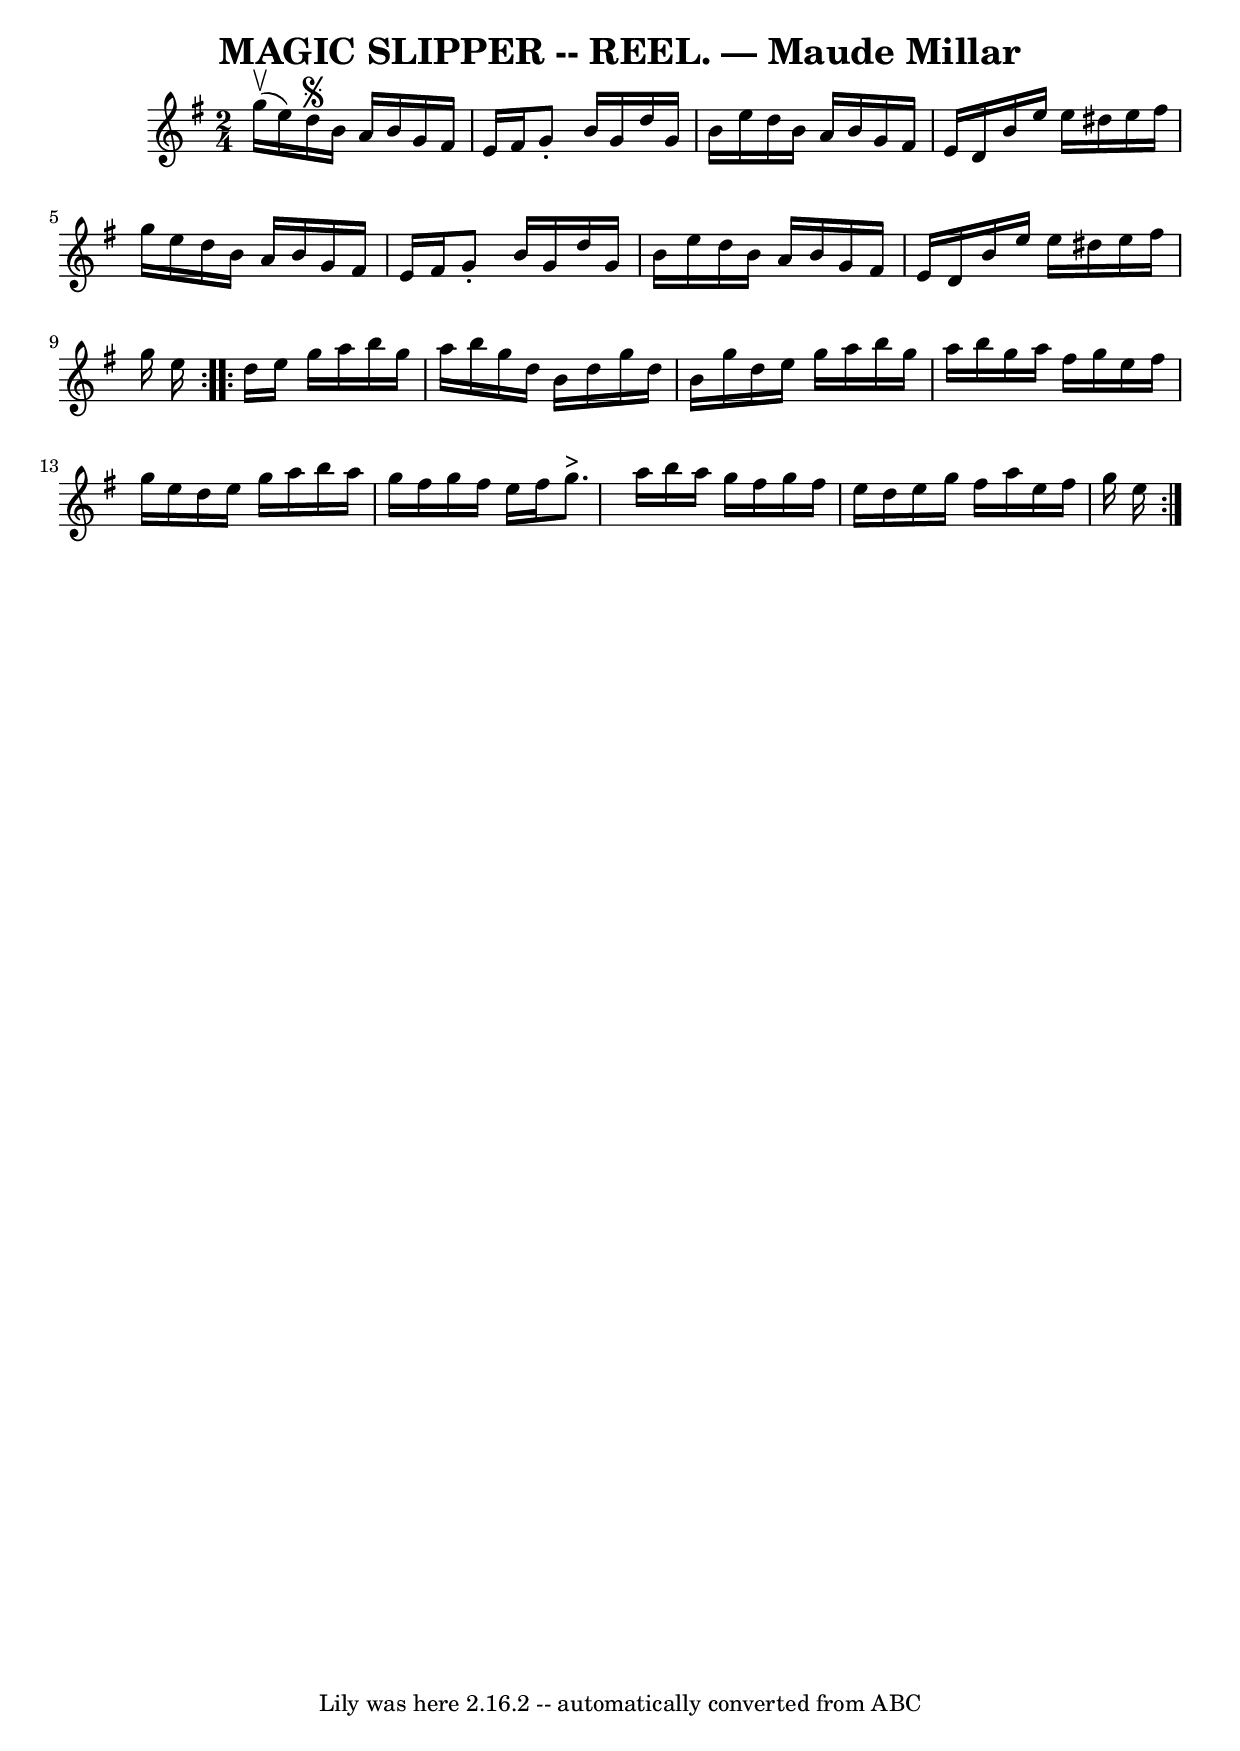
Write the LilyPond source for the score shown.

\version "2.7.40"
\include "Mammoth.ily"
\header {
	%% book = "Coles pg 30.1"
	crossRefNumber = "9"
	footnotes = "\\\\version of Maude Millar"
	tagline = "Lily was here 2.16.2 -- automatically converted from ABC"
	title = "MAGIC SLIPPER -- REEL. — Maude Millar"
}
voicedefault =  {
\set Score.defaultBarType = "empty"

\repeat volta 2 {
\time 2/4 \key g \major g''16^\upbow(e''16)   |
 d''16^\segno 
 b'16 a'16 b'16 g'16 fis'16 e'16 fis'16  |
 g'8 -.   
b'16 g'16 d''16 g'16 b'16 e''16  |
 d''16 b'16    
a'16 b'16 g'16 fis'16 e'16 d'16  |
 b'16 e''16    
e''16 dis''16 e''16 fis''16 g''16 e''16  |
 d''16    
b'16 a'16 b'16 g'16 fis'16 e'16 fis'16  |
 g'8 -.   
b'16 g'16 d''16 g'16 b'16 e''16  |
 d''16 b'16    
a'16 b'16 g'16 fis'16 e'16 d'16  |
 b'16 e''16    
e''16 dis''16 e''16 fis''16 g''16 e''16  }     \repeat volta 2 { 
 d''16 e''16 g''16 a''16 b''16 g''16 a''16 b''16  
|
 g''16 d''16 b'16 d''16 g''16 d''16 b'16 g''16  
|
 d''16 e''16 g''16 a''16 b''16 g''16 a''16 b''16 
 |
 g''16 a''16 fis''16 g''16 e''16 fis''16 g''16    
e''16  |
 d''16 e''16 g''16 a''16 b''16 a''16 g''16 
 fis''16  |
 g''16 fis''16 e''16 fis''16 g''8.^">"   
a''16  |
 b''16 a''16 g''16 fis''16 g''16 fis''16    
e''16 d''16  |
 e''16 g''16 fis''16 a''16 e''16    
fis''16 g''16 e''16    }   
}

\score{
    <<

	\context Staff="default"
	{
	    \voicedefault 
	}

    >>
	\layout {
	}
	\midi {}
}
